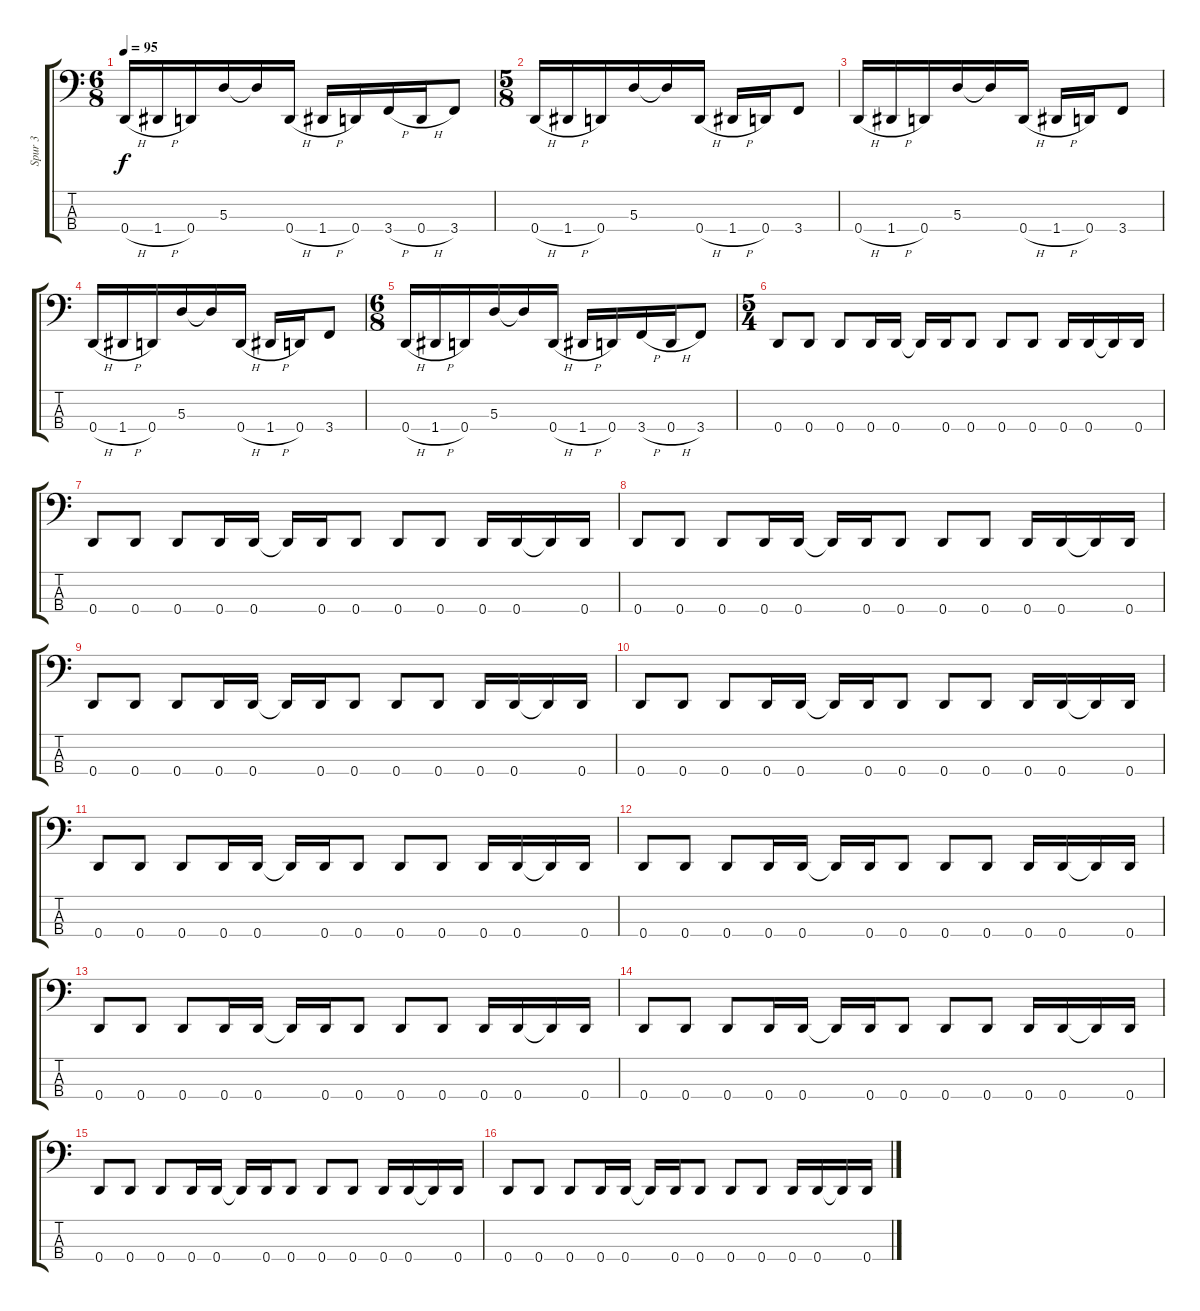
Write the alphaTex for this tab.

\track ("Spur 3" "Spur 3") {instrument electricbassfinger}
\staff {score tabs}
\tuning (G2 D2 A1 D1) {hide}
\ts (6 8)
\tempo 95
\clef f4
\ks c
0.4{h}.16{dy f} 1.4{h}.16 0.4.16 5.3.16 5.3{t}.16 0.4{h}.16 1.4{h}.16 0.4.16 3.4{h}.16 0.4{h}.16 3.4.8 |
\ts (5 8)
0.4{h}.16 1.4{h}.16 0.4.16 5.3.16 5.3{t}.16 0.4{h}.16 1.4{h}.16 0.4.16 3.4.8 |
0.4{h}.16 1.4{h}.16 0.4.16 5.3.16 5.3{t}.16 0.4{h}.16 1.4{h}.16 0.4.16 3.4.8 |
0.4{h}.16 1.4{h}.16 0.4.16 5.3.16 5.3{t}.16 0.4{h}.16 1.4{h}.16 0.4.16 3.4.8 |
\ts (6 8)
0.4{h}.16 1.4{h}.16 0.4.16 5.3.16 5.3{t}.16 0.4{h}.16 1.4{h}.16 0.4.16 3.4{h}.16 0.4{h}.16 3.4.8 |
\ts (5 4)
0.4.8 0.4.8 0.4.8 0.4.16 0.4.16 0.4{t}.16 0.4.16 0.4.8 0.4.8 0.4.8 0.4.16 0.4.16 0.4{t}.16 0.4.16 |
0.4.8 0.4.8 0.4.8 0.4.16 0.4.16 0.4{t}.16 0.4.16 0.4.8 0.4.8 0.4.8 0.4.16 0.4.16 0.4{t}.16 0.4.16 |
0.4.8 0.4.8 0.4.8 0.4.16 0.4.16 0.4{t}.16 0.4.16 0.4.8 0.4.8 0.4.8 0.4.16 0.4.16 0.4{t}.16 0.4.16 |
0.4.8 0.4.8 0.4.8 0.4.16 0.4.16 0.4{t}.16 0.4.16 0.4.8 0.4.8 0.4.8 0.4.16 0.4.16 0.4{t}.16 0.4.16 |
0.4.8 0.4.8 0.4.8 0.4.16 0.4.16 0.4{t}.16 0.4.16 0.4.8 0.4.8 0.4.8 0.4.16 0.4.16 0.4{t}.16 0.4.16 |
0.4.8 0.4.8 0.4.8 0.4.16 0.4.16 0.4{t}.16 0.4.16 0.4.8 0.4.8 0.4.8 0.4.16 0.4.16 0.4{t}.16 0.4.16 |
0.4.8 0.4.8 0.4.8 0.4.16 0.4.16 0.4{t}.16 0.4.16 0.4.8 0.4.8 0.4.8 0.4.16 0.4.16 0.4{t}.16 0.4.16 |
0.4.8 0.4.8 0.4.8 0.4.16 0.4.16 0.4{t}.16 0.4.16 0.4.8 0.4.8 0.4.8 0.4.16 0.4.16 0.4{t}.16 0.4.16 |
0.4.8 0.4.8 0.4.8 0.4.16 0.4.16 0.4{t}.16 0.4.16 0.4.8 0.4.8 0.4.8 0.4.16 0.4.16 0.4{t}.16 0.4.16 |
0.4.8 0.4.8 0.4.8 0.4.16 0.4.16 0.4{t}.16 0.4.16 0.4.8 0.4.8 0.4.8 0.4.16 0.4.16 0.4{t}.16 0.4.16 |
0.4.8 0.4.8 0.4.8 0.4.16 0.4.16 0.4{t}.16 0.4.16 0.4.8 0.4.8 0.4.8 0.4.16 0.4.16 0.4{t}.16 0.4.16
